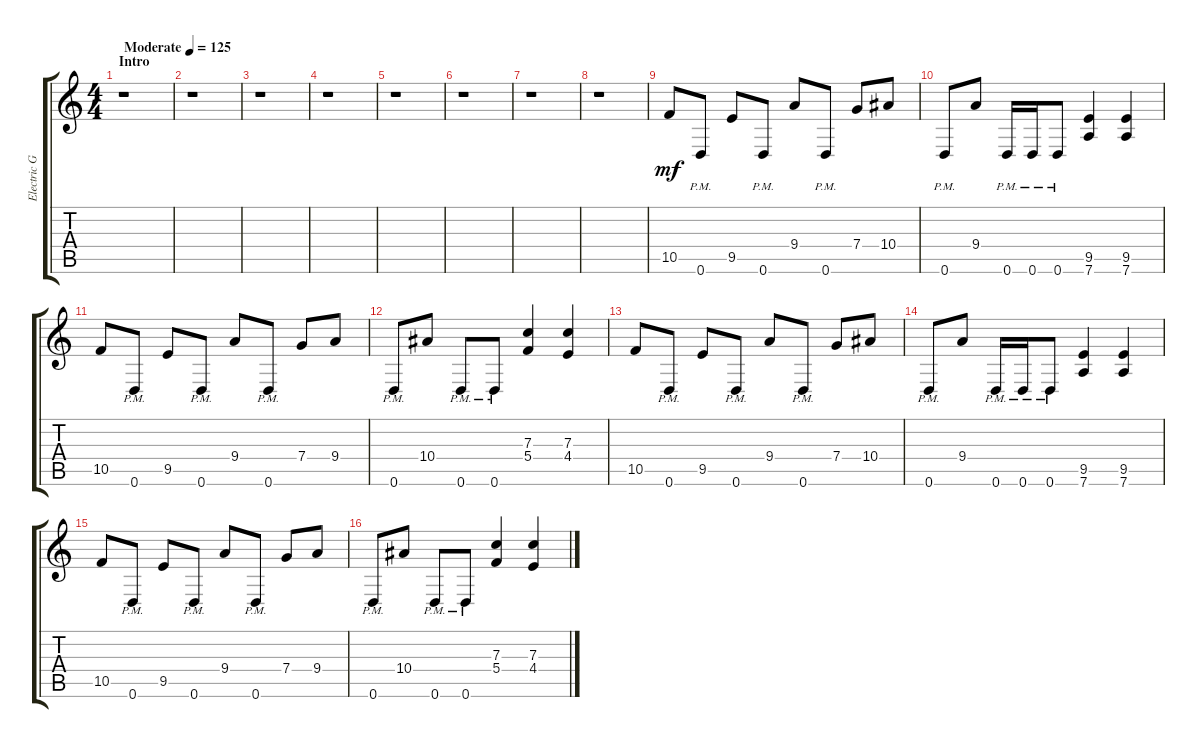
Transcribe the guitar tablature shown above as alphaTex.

\track ("Electric Guitar" "Electric G") {instrument distortionguitar}
\staff {score tabs}
\tuning (D4 A3 F3 C3 G2 D2) {hide}
\ts (4 4)
\section ("" "Intro")
\tempo (125 "Moderate")
\clef g2
\ks c
r.1{dy mf instrument distortionguitar} |
r.1 |
r.1 |
r.1 |
r.1 |
r.1 |
r.1 |
r.1 |
10.5.8 0.6{pm}.8 9.5.8 0.6{pm}.8 9.4.8 0.6{pm}.8 7.4.8 10.4.8 |
0.6{pm}.8 9.4.8 0.6{pm}.16 0.6{pm}.16 0.6{pm}.8 (9.5 7.6).4 (9.5 7.6).4 |
10.5.8 0.6{pm}.8 9.5.8 0.6{pm}.8 9.4.8 0.6{pm}.8 7.4.8 9.4.8 |
0.6{pm}.8 10.4.8 0.6{pm}.8 0.6{pm}.8 (7.3 5.4).4 (7.3 4.4).4 |
10.5.8 0.6{pm}.8 9.5.8 0.6{pm}.8 9.4.8 0.6{pm}.8 7.4.8 10.4.8 |
0.6{pm}.8 9.4.8 0.6{pm}.16 0.6{pm}.16 0.6{pm}.8 (9.5 7.6).4 (9.5 7.6).4 |
10.5.8 0.6{pm}.8 9.5.8 0.6{pm}.8 9.4.8 0.6{pm}.8 7.4.8 9.4.8 |
0.6{pm}.8 10.4.8 0.6{pm}.8 0.6{pm}.8 (7.3 5.4).4 (7.3 4.4).4
